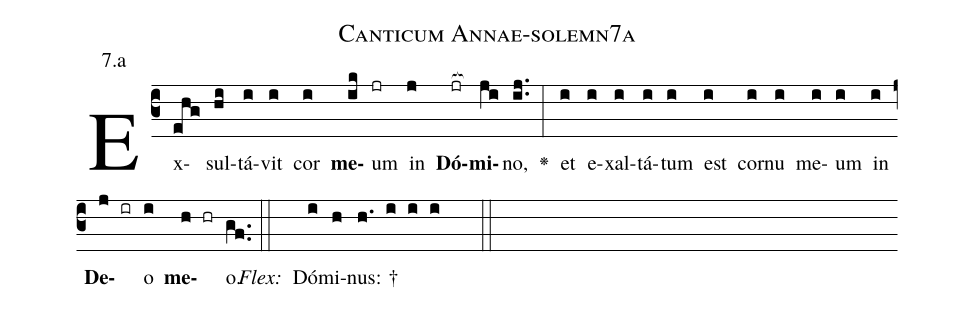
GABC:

name: Canticum Annae-solemn7a;
annotation: 7.a;
%%
(c3)Ex(ehg)sul(hi)tá(i)vit(i) cor(i) <b>me</b>(ik)um(jr) in(j) <b>Dó</b>(jr[ocb:1{])<b>mi</b>(ji[ocb:0}])no,(ij..) <v>\greheightstar</v>(:) et(i) e(i)xal(i)tá(i)tum(i) est(i) cor(i)nu(i) me(i)um(i) in(i) <b>De</b>(j ir)o(i) <b>me</b>(h hr)o.(gf..) (::)
<i>Flex:</i>()  Dó(i)mi(h)nus: †(h. i i i  ::)

%E(i) u(i) o(j) u(i) a(h) e.(gf..) (::)
